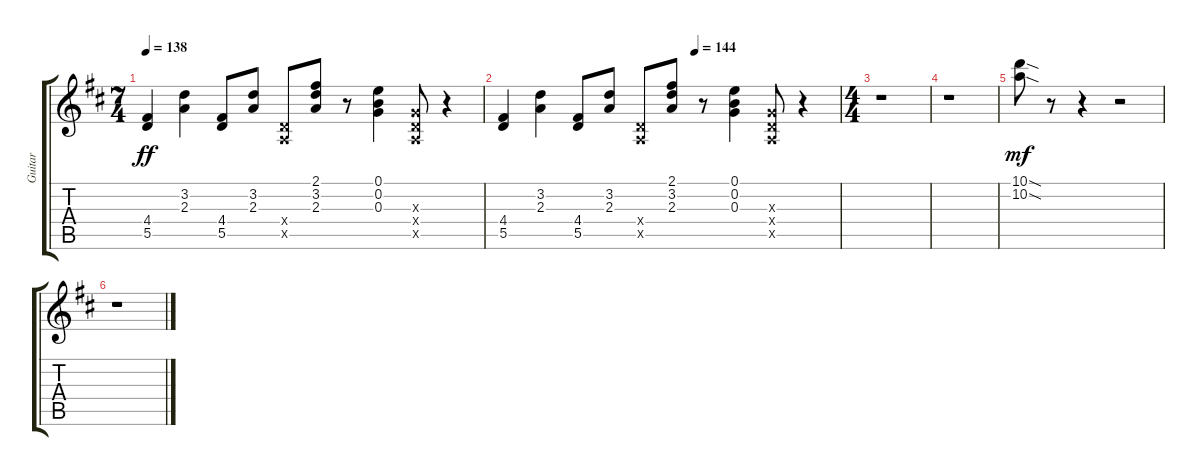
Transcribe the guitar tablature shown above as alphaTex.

\track ("Guitar" "Guitar") {instrument electricguitarjazz}
\staff {score tabs}
\tuning (E4 B3 G3 D3 A2 E2) {hide}
\ts (7 4)
\tempo 138
\clef g2
\ks d
(4.4 5.5).4{dy ff} (3.2 2.3).4 (4.4 5.5).8 (3.2 2.3).8 (0.4{x} 0.5{x}).8 (2.1 3.2 2.3).8 r.8 (0.1 0.2 0.3).4 (0.3{x} 0.4{x} 0.5{x}).8 r.4 |
\tempo (144 0.5714285714285714)
(4.4 5.5).4 (3.2 2.3).4 (4.4 5.5).8 (3.2 2.3).8 (0.4{x} 0.5{x}).8 (2.1 3.2 2.3).8 r.8 (0.1 0.2 0.3).4 (0.3{x} 0.4{x} 0.5{x}).8 r.4 |
\ts (4 4)
r.1 |
r.1 |
(10.1{sod} 10.2{sod}).8{dy mf} r.8 r.4 r.2 |
r.1
